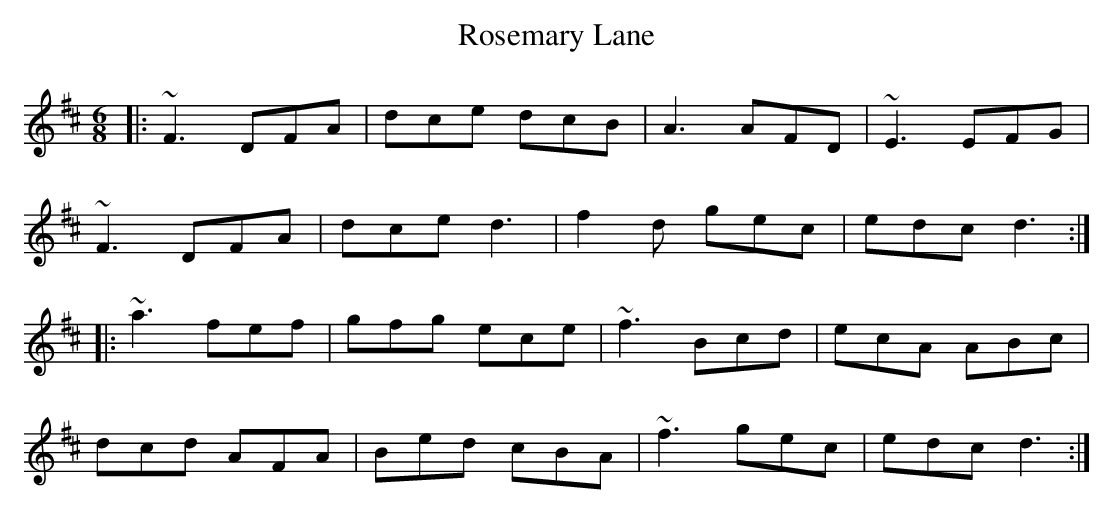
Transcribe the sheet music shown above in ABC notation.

X:1
T:Rosemary Lane
M:6/8
K:D
|: ~F3 DFA | dce dcB | A3 AFD | ~E3 EFG|
~F3 DFA | dce d3 | f2d gec | edc d3 :|
|: ~a3 fef | gfg ece | ~f3 Bcd | ecA ABc |
dcd AFA | Bed cBA | ~f3 gec | edc d3 :|
